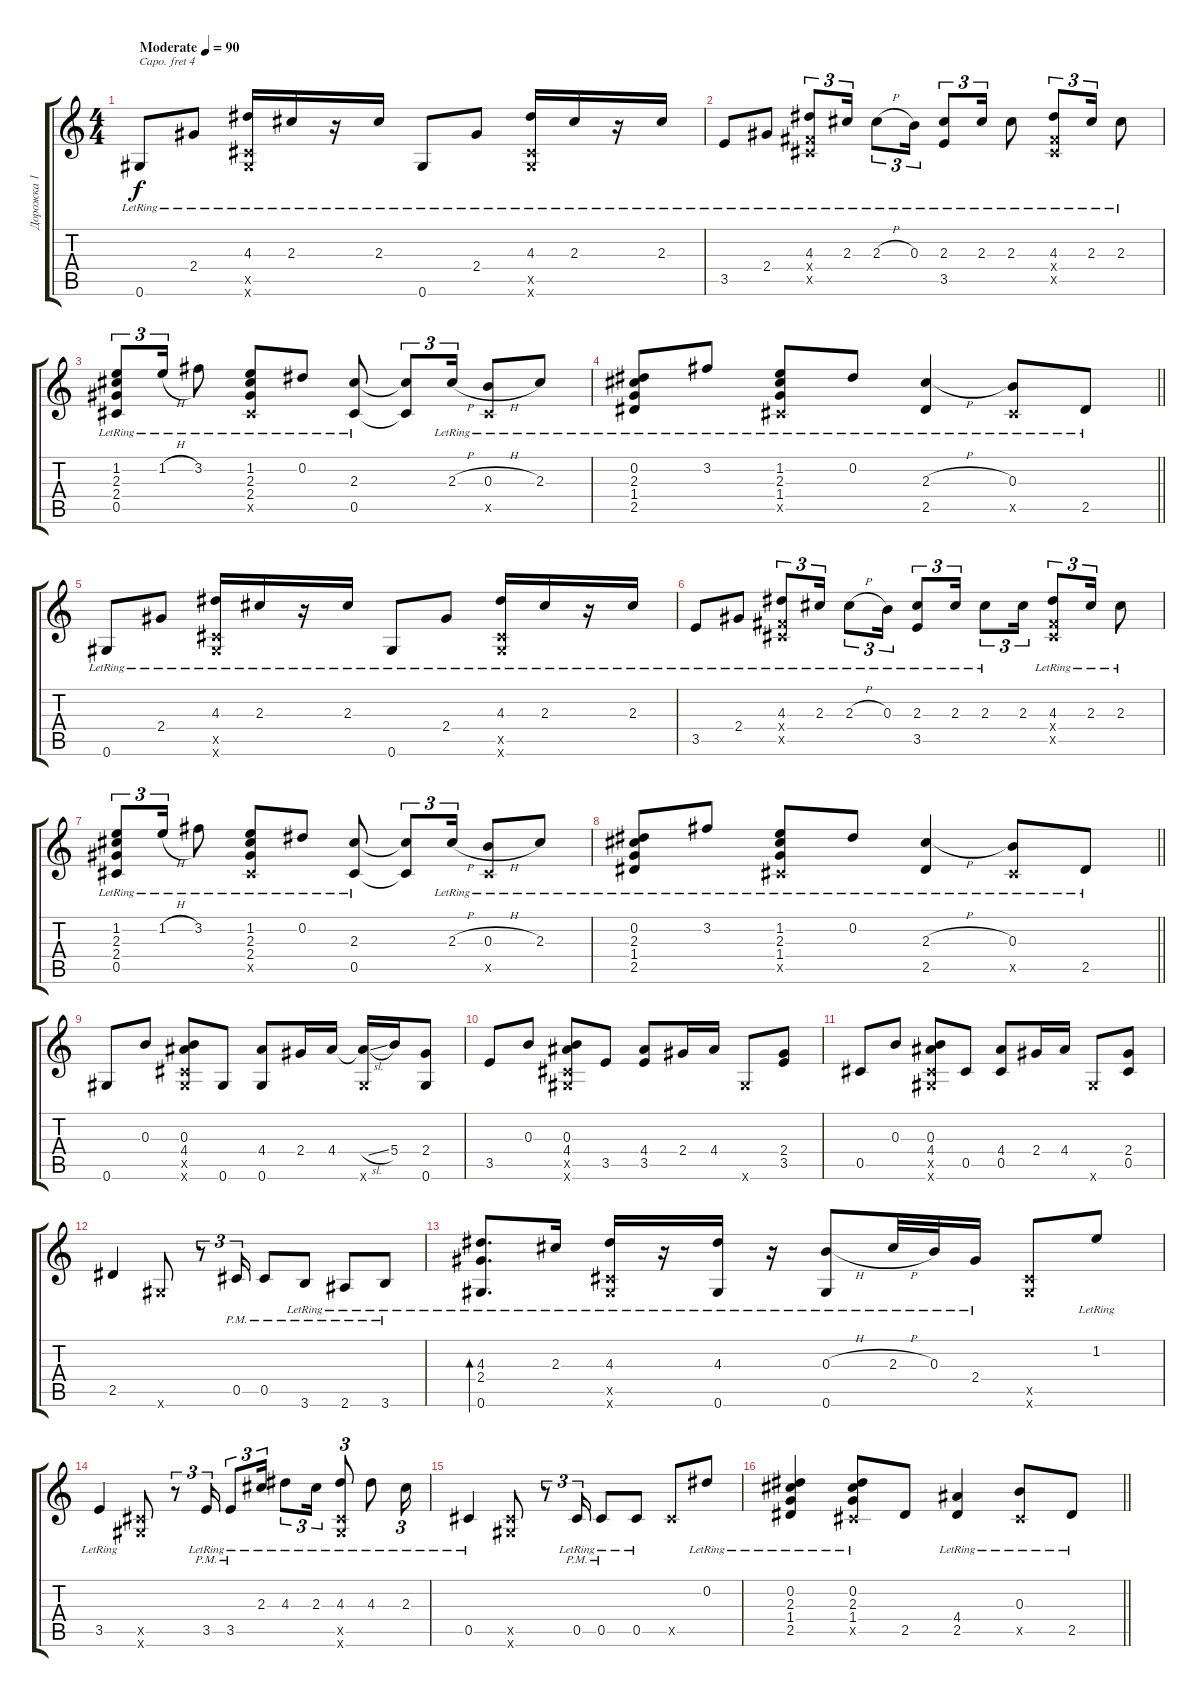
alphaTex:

\track ("Дорожка 1" "Дорожка 1") {instrument acousticguitarsteel}
\staff {score tabs}
\capo 4
\tuning (E4 B3 G3 D3 A2 E2) {hide}
\ts (4 4)
\tempo (90 "Moderate")
\clef g2
\ks c
0.6{lr}.8{dy f instrument acousticguitarsteel} 2.4{lr}.8 (4.3{lr} 0.5{x} 0.6{x}).16 2.3{lr}.16 r.16 2.3{lr}.16 0.6{lr}.8 2.4{lr}.8 (4.3{lr} 0.5{x} 0.6{x}).16 2.3{lr}.16 r.16 2.3{lr}.16 |
3.5{lr}.8 2.4{lr}.8 (4.3{lr} 0.4{x} 0.5{x}).8{tu (3 2)} 2.3{lr}.16{tu (3 2)} 2.3{h lr}.8{tu (3 2)} 0.3{lr}.16{tu (3 2)} (2.3{lr} 3.5{lr}).8{tu (3 2)} 2.3{lr}.16{tu (3 2)} 2.3{lr}.8 (4.3{lr} 0.4{x} 0.5{x}).8{tu (3 2)} 2.3{lr}.16{tu (3 2)} 2.3{lr}.8 |
(1.2{lr} 2.3{lr} 2.4{lr} 0.5{lr}).8{tu (3 2)} 1.2{h lr}.16{tu (3 2)} 3.2{lr}.8 (1.2{lr} 2.3{lr} 2.4{lr} 0.5{x}).8 0.2{lr}.8 (2.3{lr} 0.5{lr}).8 (2.3{t} 0.5{t}).8{tu (3 2)} 2.3{h lr}.16{tu (3 2)} (0.3{h lr} 0.5{x}).8 2.3{lr}.8 |
\barLineRight lightlight
(0.2{lr} 2.3{lr} 1.4{lr} 2.5{lr}).8 3.2{lr}.8 (1.2{lr} 2.3{lr} 1.4{lr} 0.5{x}).8 0.2{lr}.8 (2.3{h lr} 2.5{lr}).4 (0.3{lr} 0.5{x}).8 2.5{lr}.8 |
0.6{lr}.8 2.4{lr}.8 (4.3{lr} 0.5{x} 0.6{x}).16 2.3{lr}.16 r.16 2.3{lr}.16 0.6{lr}.8 2.4{lr}.8 (4.3{lr} 0.5{x} 0.6{x}).16 2.3{lr}.16 r.16 2.3{lr}.16 |
3.5{lr}.8 2.4{lr}.8 (4.3{lr} 0.4{x} 0.5{x}).8{tu (3 2)} 2.3{lr}.16{tu (3 2)} 2.3{h lr}.8{tu (3 2)} 0.3{lr}.16{tu (3 2)} (2.3{lr} 3.5{lr}).8{tu (3 2)} 2.3{lr}.16{tu (3 2)} 2.3{lr}.8{tu (3 2)} 2.3.16{tu (3 2)} (4.3{lr} 0.4{x} 0.5{x}).8{tu (3 2)} 2.3{lr}.16{tu (3 2)} 2.3{lr}.8 |
(1.2{lr} 2.3{lr} 2.4{lr} 0.5{lr}).8{tu (3 2)} 1.2{h lr}.16{tu (3 2)} 3.2{lr}.8 (1.2{lr} 2.3{lr} 2.4{lr} 0.5{x}).8 0.2{lr}.8 (2.3{lr} 0.5{lr}).8 (2.3{t} 0.5{t}).8{tu (3 2)} 2.3{h lr}.16{tu (3 2)} (0.3{h lr} 0.5{x}).8 2.3{lr}.8 |
\barLineRight lightlight
(0.2{lr} 2.3{lr} 1.4{lr} 2.5{lr}).8 3.2{lr}.8 (1.2{lr} 2.3{lr} 1.4{lr} 0.5{x}).8 0.2{lr}.8 (2.3{h lr} 2.5{lr}).4 (0.3{lr} 0.5{x}).8 2.5{lr}.8 |
0.6.8 0.3.8 (0.3 4.4 0.5{x} 0.6{x}).8 0.6.8 (4.4 0.6).8 2.4.16 4.4.16 (4.4{sl t} 0.6{x}).16 5.4.16 (2.4 0.6).8 |
3.5.8 0.3.8 (0.3 4.4 0.5{x} 0.6{x}).8 3.5.8 (4.4 3.5).8 2.4.16 4.4.16 0.6{x}.8 (2.4 3.5).8 |
0.5.8 0.3.8 (0.3 4.4 0.5{x} 0.6{x}).8 0.5.8 (4.4 0.5).8 2.4.16 4.4.16 0.6{x}.8 (2.4 0.5).8 |
2.5.4 0.6{x}.8 r.8{tu (3 2)} 0.5{pm}.16{tu (3 2)} 0.5{pm}.8 3.6{pm lr}.8 2.6{pm lr}.8 3.6{pm lr}.8 |
(4.3{lr} 2.4{lr} 0.6{lr}).8{d bd 60} 2.3{lr}.16 (4.3{lr} 0.5{x} 0.6{x}).16 r.16 (4.3{lr} 0.6).16 r.16 (0.3{h lr} 0.6{lr}).8 2.3{h lr}.32 0.3{lr}.32 2.4{lr}.16 (0.5{x} 0.6{x}).8 1.2{lr}.8 |
3.5{lr}.4 (0.5{x} 0.6{x}).8 r.8{tu (3 2)} 3.5{pm lr}.16{tu (3 2)} 3.5{pm lr}.8{tu (3 2)} 2.3{lr}.16{tu (3 2)} 4.3{lr}.8{tu (3 2)} 2.3{lr}.16{tu (3 2)} (4.3{lr} 0.5{x} 0.6{x}).8{tu (3 2)} 4.3{lr}.8 2.3{lr}.16{tu (3 2)} |
0.5{lr}.4 (0.5{x} 0.6{x}).8 r.8{tu (3 2)} 0.5{pm lr}.16{tu (3 2)} 0.5{pm lr}.8 0.5{lr}.8 0.5{x}.8 0.2{lr}.8 |
\barLineRight lightlight
(0.2{lr} 2.3{lr} 1.4{lr} 2.5{lr}).4 (0.2{lr} 2.3{lr} 1.4{lr} 0.5{x}).8 2.5.8 (4.4 2.5{lr}).4 (0.3{lr} 0.5{x}).8 2.5{lr}.8
